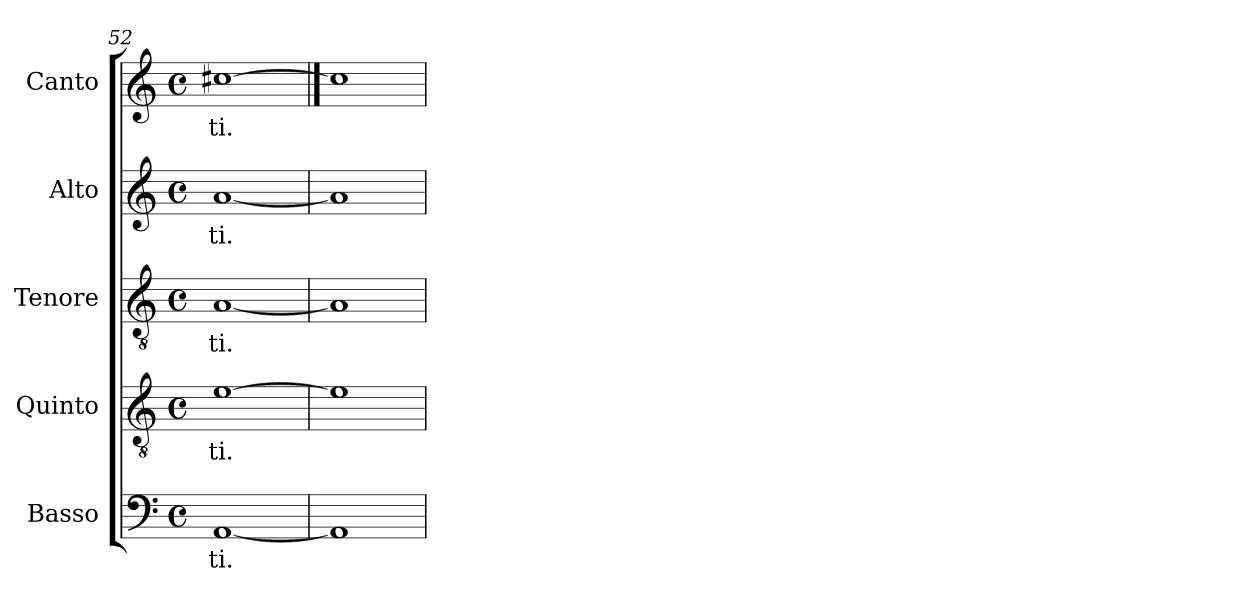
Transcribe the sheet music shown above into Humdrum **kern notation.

**kern	**text	**kern	**text	**kern	**text	**kern	**text	**kern	**text
*part5	*part5	*part4	*part4	*part3	*part3	*part2	*part2	*part1	*part1
*staff5	*staff5	*staff4	*staff4	*staff3	*staff3	*staff2	*staff2	*staff1	*staff1
*I"Basso	*	*I"Quinto	*	*I"Tenore	*	*I"Alto	*	*I"Canto	*
*clefF4	*	*clefGv2	*	*clefGv2	*	*clefG2	*	*clefG2	*
*M4/4	*	*M4/4	*	*M4/4	*	*M4/4	*	*M4/4	*
*met(c)	*	*met(c)	*	*met(c)	*	*met(c)	*	*met(c)	*
=52	=52	=52	=52	=52	=52	=52	=52	=52	=52
!	!LO:LY:b:cj	!	!LO:LY:b:cj	!	!LO:LY:b:cj	!	!LO:LY:b:cj	!	!LO:LY:b:cj
[1AA	-ti.	[1e	ti.	[1A	ti.	[1a	-ti.	[1cc#X	ti.
=53	==53	=53	==53	=53	==53	=53	==53	==53	==53
1AA]	.	1e]	.	1A]	.	1a]	.	1cc#]	.
=	=	=	=	=	=	=	=	=	=
*-	*-	*-	*-	*-	*-	*-	*-	*-	*-
